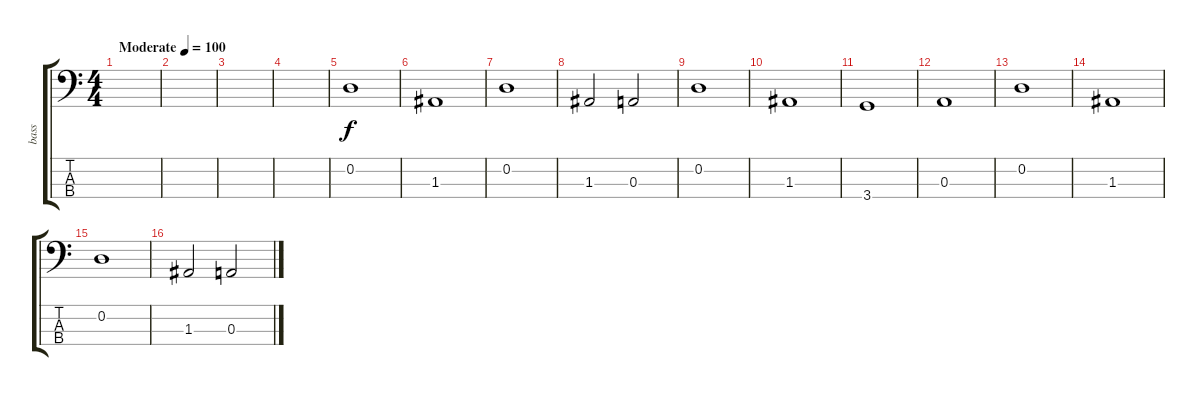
\track ("bass" "bass") {instrument electricbassfinger}
\staff {score tabs}
\tuning (G2 D2 A1 E1) {hide}
\ts (4 4)
\tempo (100 "Moderate")
\clef f4
\ks c
|
|
|
|
0.2.1 |
1.3.1 |
0.2.1 |
1.3.2 0.3.2 |
0.2.1 |
1.3.1 |
3.4.1 |
0.3.1 |
0.2.1 |
1.3.1 |
0.2.1 |
1.3.2 0.3.2
